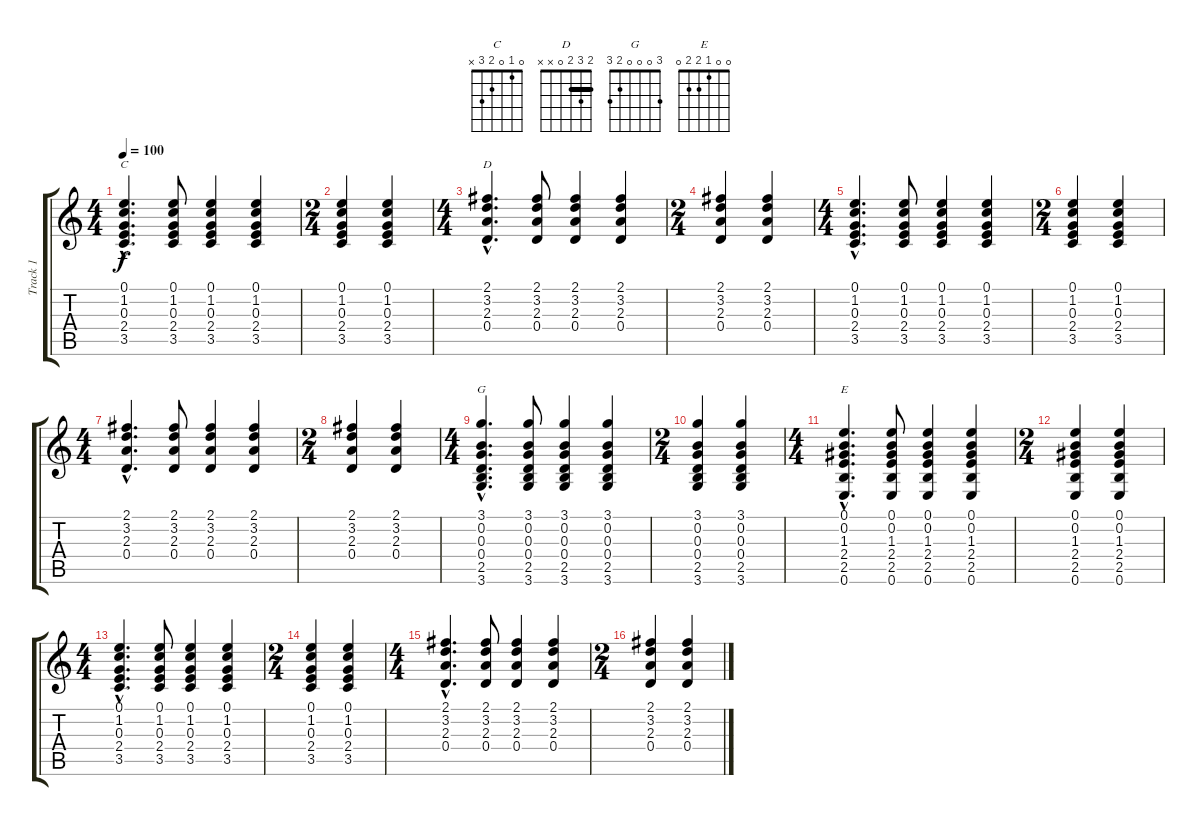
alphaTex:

\track ("Track 1" "Track 1") {instrument acousticguitarsteel}
\staff {score tabs}
\tuning (E4 B3 G3 D3 A2 E2) {hide}
\chord ("C" 0 1 0 2 3 x)
\chord ("D" 2 3 2 0 x x) {barre 2}
\chord ("G" 3 0 0 0 2 3)
\chord ("E" 0 0 1 2 2 0)
\ts (4 4)
\tempo 100
\clef g2
\ks c
(0.1{hac} 1.2{hac} 0.3{hac} 2.4{hac} 3.5{hac}).4{d ch "C" dy f} (0.1 1.2 0.3 2.4 3.5).8 (0.1 1.2 0.3 2.4 3.5).4 (0.1 1.2 0.3 2.4 3.5).4 |
\ts (2 4)
(0.1 1.2 0.3 2.4 3.5).4 (0.1 1.2 0.3 2.4 3.5).4 |
\ts (4 4)
(2.1{hac} 3.2{hac} 2.3{hac} 0.4{hac}).4{d ch "D"} (2.1 3.2 2.3 0.4).8 (2.1 3.2 2.3 0.4).4 (2.1 3.2 2.3 0.4).4 |
\ts (2 4)
(2.1 3.2 2.3 0.4).4 (2.1 3.2 2.3 0.4).4 |
\ts (4 4)
(0.1{hac} 1.2{hac} 0.3{hac} 2.4{hac} 3.5{hac}).4{d} (0.1 1.2 0.3 2.4 3.5).8 (0.1 1.2 0.3 2.4 3.5).4 (0.1 1.2 0.3 2.4 3.5).4 |
\ts (2 4)
(0.1 1.2 0.3 2.4 3.5).4 (0.1 1.2 0.3 2.4 3.5).4 |
\ts (4 4)
(2.1{hac} 3.2{hac} 2.3{hac} 0.4{hac}).4{d} (2.1 3.2 2.3 0.4).8 (2.1 3.2 2.3 0.4).4 (2.1 3.2 2.3 0.4).4 |
\ts (2 4)
(2.1 3.2 2.3 0.4).4 (2.1 3.2 2.3 0.4).4 |
\ts (4 4)
(3.1{hac} 0.2{hac} 0.3{hac} 0.4{hac} 2.5{hac} 3.6{hac}).4{d ch "G"} (3.1 0.2 0.3 0.4 2.5 3.6).8 (3.1 0.2 0.3 0.4 2.5 3.6).4 (3.1 0.2 0.3 0.4 2.5 3.6).4 |
\ts (2 4)
(3.1 0.2 0.3 0.4 2.5 3.6).4 (3.1 0.2 0.3 0.4 2.5 3.6).4 |
\ts (4 4)
(0.1{hac} 0.2{hac} 1.3{hac} 2.4{hac} 2.5{hac} 0.6{hac}).4{d ch "E"} (0.1 0.2 1.3 2.4 2.5 0.6).8 (0.1 0.2 1.3 2.4 2.5 0.6).4 (0.1 0.2 1.3 2.4 2.5 0.6).4 |
\ts (2 4)
(0.1 0.2 1.3 2.4 2.5 0.6).4 (0.1 0.2 1.3 2.4 2.5 0.6).4 |
\ts (4 4)
(0.1{hac} 1.2{hac} 0.3{hac} 2.4{hac} 3.5{hac}).4{d} (0.1 1.2 0.3 2.4 3.5).8 (0.1 1.2 0.3 2.4 3.5).4 (0.1 1.2 0.3 2.4 3.5).4 |
\ts (2 4)
(0.1 1.2 0.3 2.4 3.5).4 (0.1 1.2 0.3 2.4 3.5).4 |
\ts (4 4)
(2.1{hac} 3.2{hac} 2.3{hac} 0.4{hac}).4{d} (2.1 3.2 2.3 0.4).8 (2.1 3.2 2.3 0.4).4 (2.1 3.2 2.3 0.4).4 |
\ts (2 4)
(2.1 3.2 2.3 0.4).4 (2.1 3.2 2.3 0.4).4
